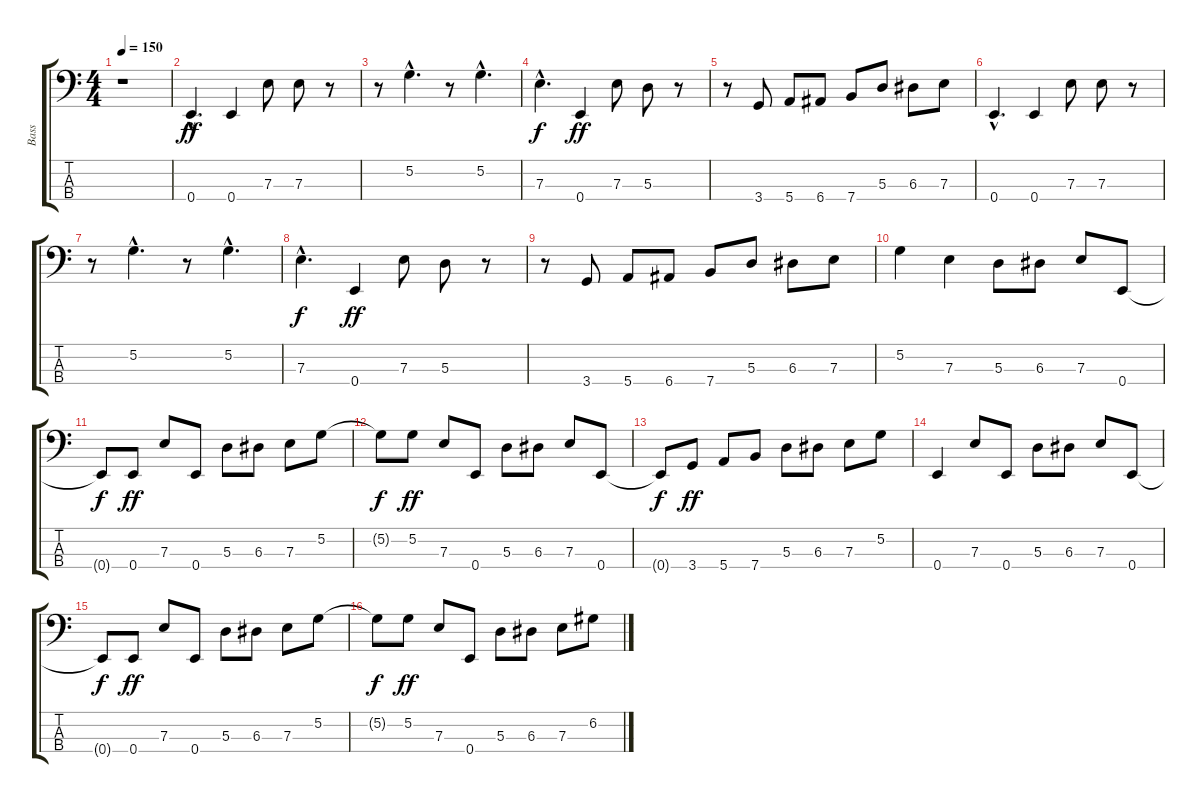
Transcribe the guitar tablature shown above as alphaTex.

\track ("Bass" "Bass") {instrument electricbassfinger}
\staff {score tabs}
\tuning (G2 D2 A1 E1) {hide}
\ts (4 4)
\tempo 150
\clef f4
\ks c
r.1{dy ff} |
0.4{hac}.4{d} 0.4.4 7.3.8 7.3.8 r.8 |
r.8 5.2{hac}.4{d} r.8 5.2{hac}.4{d} |
7.3{hac}.4{d dy f} 0.4.4{dy ff} 7.3.8 5.3.8 r.8 |
r.8 3.4.8 5.4.8 6.4.8 7.4.8 5.3.8 6.3.8 7.3.8 |
0.4{hac}.4{d} 0.4.4 7.3.8 7.3.8 r.8 |
r.8 5.2{hac}.4{d} r.8 5.2{hac}.4{d} |
7.3{hac}.4{d dy f} 0.4.4{dy ff} 7.3.8 5.3.8 r.8 |
r.8 3.4.8 5.4.8 6.4.8 7.4.8 5.3.8 6.3.8 7.3.8 |
5.2.4 7.3.4 5.3.8 6.3.8 7.3.8 0.4.8 |
0.4{t}.8{dy f} 0.4.8{dy ff} 7.3.8 0.4.8 5.3.8 6.3.8 7.3.8 5.2.8 |
5.2{t}.8{dy f} 5.2.8{dy ff} 7.3.8 0.4.8 5.3.8 6.3.8 7.3.8 0.4.8 |
0.4{t}.8{dy f} 3.4.8{dy ff} 5.4.8 7.4.8 5.3.8 6.3.8 7.3.8 5.2.8 |
0.4.4 7.3.8 0.4.8 5.3.8 6.3.8 7.3.8 0.4.8 |
0.4{t}.8{dy f} 0.4.8{dy ff} 7.3.8 0.4.8 5.3.8 6.3.8 7.3.8 5.2.8 |
5.2{t}.8{dy f} 5.2.8{dy ff} 7.3.8 0.4.8 5.3.8 6.3.8 7.3.8 6.2.8
